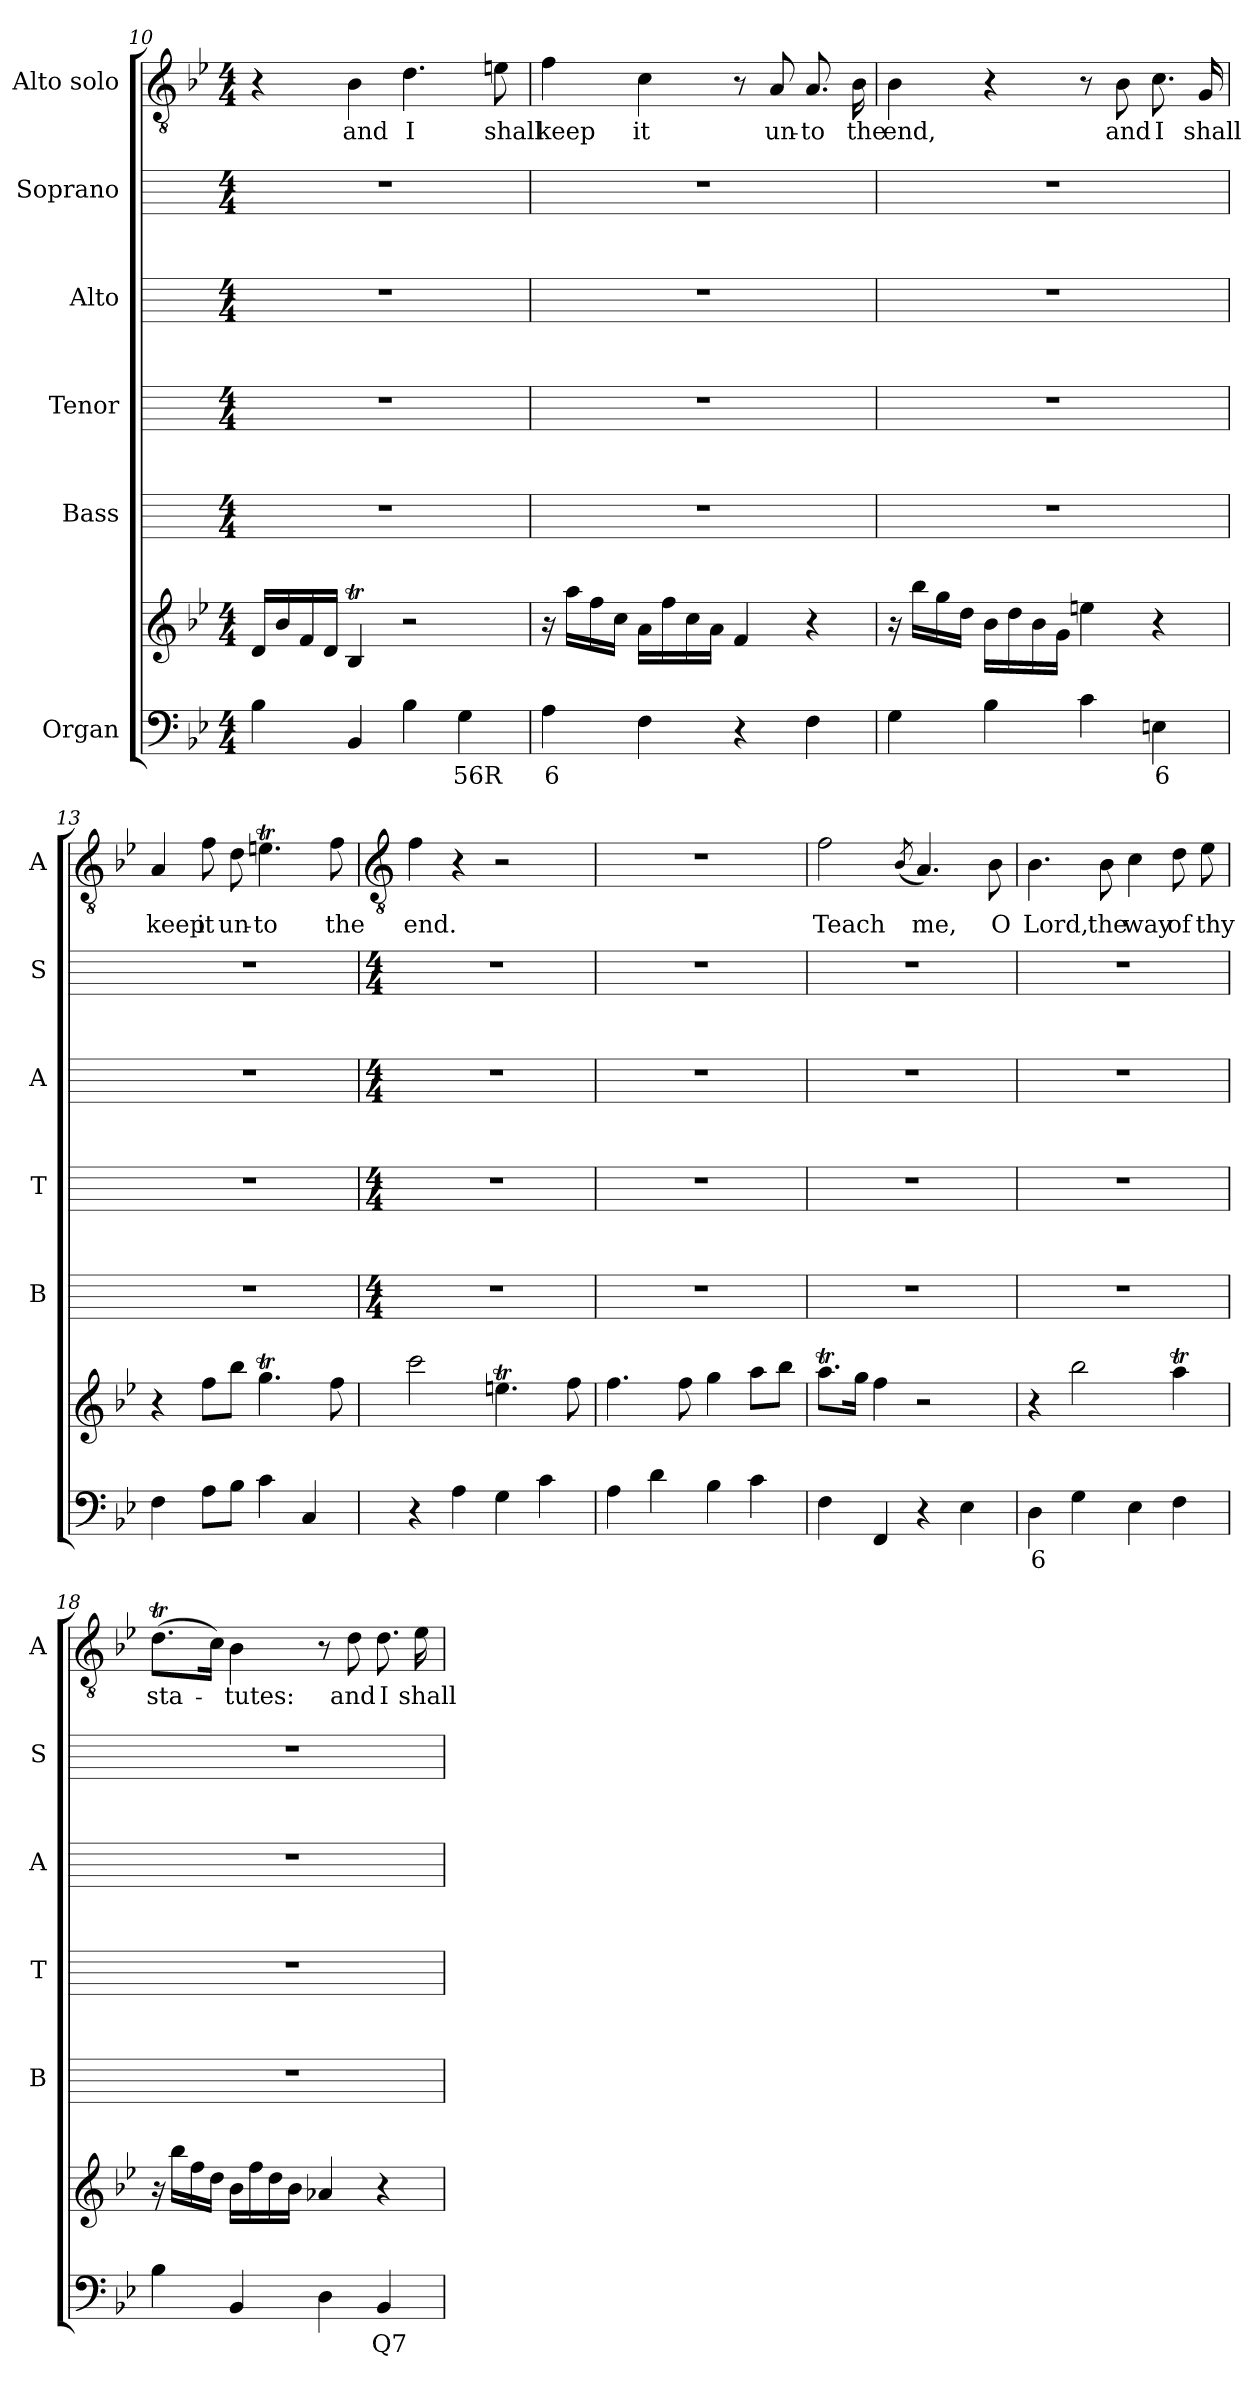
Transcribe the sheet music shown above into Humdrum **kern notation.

**kern	**text	**kern	**kern	**kern	**kern	**kern	**kern	**text
*part6	*part6	*part6	*part5	*part4	*part3	*part2	*part1	*part1
*staff7	*staff7	*staff6	*staff5	*staff4	*staff3	*staff2	*staff1	*staff1
*I"Organ	*	*	*I"Bass	*I"Tenor	*I"Alto	*I"Soprano	*I"Alto solo	*
*	*	*	*I'B	*I'T	*I'A	*I'S	*I'A	*
!!LO:LB:g=z
*clefF4	*	*clefG2	*	*	*	*	*clefGv2	*
*k[b-e-]	*	*k[b-e-]	*	*	*	*	*k[b-e-]	*
*B-:	*	*B-:	*	*	*	*	*B-:	*
*M4/4	*	*M4/4	*M4/4	*M4/4	*M4/4	*M4/4	*M4/4	*
=10	=10	=10	=10	=10	=10	=10	=10	=10
4B-	.	16dLL	1r	1r	1r	1r	4r	.
.	.	16b-	.	.	.	.	.	.
.	.	16f	.	.	.	.	.	.
.	.	16dJJ	.	.	.	.	.	.
!	!	!	!	!	!	!	!	!LO:LY:b
4BB-	.	4B-T	.	.	.	.	4B-	and
!	!	!	!	!	!	!	!	!LO:LY:b
4B-	.	2r	.	.	.	.	4.d	I
!	!LO:LY:b	!	!	!	!	!	!	!
4G	56R	.	.	.	.	.	.	.
!	!	!	!	!	!	!	!	!LO:LY:b
.	.	.	.	.	.	.	8en	shall
=11	=11	=11	=11	=11	=11	=11	=11	=11
!	!LO:LY:b	!	!	!	!	!	!	!LO:LY:b
4A	6	16r	1r	1r	1r	1r	4f	keep
.	.	16aaLL	.	.	.	.	.	.
.	.	16ff	.	.	.	.	.	.
.	.	16ccJJ	.	.	.	.	.	.
!	!	!	!	!	!	!	!	!LO:LY:b
4F	.	16aLL	.	.	.	.	4c	it
.	.	16ff	.	.	.	.	.	.
.	.	16cc	.	.	.	.	.	.
.	.	16aJJ	.	.	.	.	.	.
4r	.	4f	.	.	.	.	8r	.
!	!	!	!	!	!	!	!	!LO:LY:b
.	.	.	.	.	.	.	8A	un-
!	!	!	!	!	!	!	!	!LO:LY:b
4F	.	4r	.	.	.	.	8.A	-to
!	!	!	!	!	!	!	!	!LO:LY:b
.	.	.	.	.	.	.	16B-	the
=12	=12	=12	=12	=12	=12	=12	=12	=12
!	!	!	!	!	!	!	!	!LO:LY:b
4G	.	16r	1r	1r	1r	1r	4B-	end,
.	.	16bb-LL	.	.	.	.	.	.
.	.	16gg	.	.	.	.	.	.
.	.	16ddJJ	.	.	.	.	.	.
4B-	.	16b-LL	.	.	.	.	4r	.
.	.	16dd	.	.	.	.	.	.
.	.	16b-	.	.	.	.	.	.
.	.	16gJJ	.	.	.	.	.	.
4c	.	4een	.	.	.	.	8r	.
!	!	!	!	!	!	!	!	!LO:LY:b
.	.	.	.	.	.	.	8B-	and
!	!LO:LY:b	!	!	!	!	!	!	!LO:LY:b
4En	6	4r	.	.	.	.	8.c	I
!	!	!	!	!	!	!	!	!LO:LY:b
.	.	.	.	.	.	.	16G	shall
=13	=13	=13	=13	=13	=13	=13	=13	=13
!	!	!	!	!	!	!	!	!LO:LY:b
4F	.	4r	1r	1r	1r	1r	4A	keep
!	!	!	!	!	!	!	!	!LO:LY:b
8AL	.	8ffL	.	.	.	.	8f	it
!	!	!	!	!	!	!	!	!LO:LY:b
8B-J	.	8bb-J	.	.	.	.	8d	un-
!	!	!	!	!	!	!	!	!LO:LY:b
4c	.	4.ggT	.	.	.	.	4.ent	-to
4C	.	.	.	.	.	.	.	.
!	!	!	!	!	!	!	!	!LO:LY:b
.	.	8ff	.	.	.	.	8f	the
!!LO:LB:g=z
=14	=14	=14	=14	=14	=14	=14	=14	=14
*	*	*	*	*	*	*	*clefGv2	*
*	*	*	*M4/4	*M4/4	*M4/4	*M4/4	*	*
!	!	!	!	!	!	!	!	!LO:LY:b
4r	.	2ccc	1r	1r	1r	1r	4f	end.
4A	.	.	.	.	.	.	4r	.
4G	.	4.eent	.	.	.	.	2r	.
4c	.	.	.	.	.	.	.	.
.	.	8ff	.	.	.	.	.	.
=15	=15	=15	=15	=15	=15	=15	=15	=15
4A	.	4.ff	1r	1r	1r	1r	1r	.
4d	.	.	.	.	.	.	.	.
.	.	8ff	.	.	.	.	.	.
4B-	.	4gg	.	.	.	.	.	.
4c	.	8aaL	.	.	.	.	.	.
.	.	8bb-J	.	.	.	.	.	.
=16	=16	=16	=16	=16	=16	=16	=16	=16
!	!	!	!	!	!	!	!	!LO:LY:b
4F	.	8.aatL	1r	1r	1r	1r	2f	Teach
.	.	16ggJ	.	.	.	.	.	.
4FF	.	4ff	.	.	.	.	.	.
.	.	.	.	.	.	.	(<8qB-/	.
!	!	!	!	!	!	!	!	!LO:LY:b
4r	.	2r	.	.	.	.	4.A)	me,
4E-	.	.	.	.	.	.	.	.
!	!	!	!	!	!	!	!	!LO:LY:b
.	.	.	.	.	.	.	8B-	O
=17	=17	=17	=17	=17	=17	=17	=17	=17
!	!LO:LY:b	!	!	!	!	!	!	!LO:LY:b
4D	6	4r	1r	1r	1r	1r	4.B-	Lord,
4G	.	2bb-	.	.	.	.	.	.
!	!	!	!	!	!	!	!	!LO:LY:b
.	.	.	.	.	.	.	8B-	the
!	!	!	!	!	!	!	!	!LO:LY:b
4E-	.	.	.	.	.	.	4c	way
!	!	!	!	!	!	!	!	!LO:LY:b
4F	.	4aat	.	.	.	.	8d	of
!	!	!	!	!	!	!	!	!LO:LY:b
.	.	.	.	.	.	.	8e-	thy
=18	=18	=18	=18	=18	=18	=18	=18	=18
!	!	!	!	!	!	!	!	!LO:LY:b
4B-	.	16r	1r	1r	1r	1r	(>8.dtL	sta-
.	.	16bb-LL	.	.	.	.	.	.
.	.	16ff	.	.	.	.	.	.
.	.	16ddJJ	.	.	.	.	16cJ)	.
!	!	!	!	!	!	!	!	!LO:LY:b
4BB-	.	16b-LL	.	.	.	.	4B-	tutes:
.	.	16ff	.	.	.	.	.	.
.	.	16dd	.	.	.	.	.	.
.	.	16b-JJ	.	.	.	.	.	.
4D	.	4a-X	.	.	.	.	8r	.
!	!	!	!	!	!	!	!	!LO:LY:b
.	.	.	.	.	.	.	8d	and
!	!LO:LY:b	!	!	!	!	!	!	!LO:LY:b
4BB-	Q7	4r	.	.	.	.	8.d	I
!	!	!	!	!	!	!	!	!LO:LY:b
.	.	.	.	.	.	.	16e-	shall
=	=	=	=	=	=	=	=	=
*-	*-	*-	*-	*-	*-	*-	*-	*-
